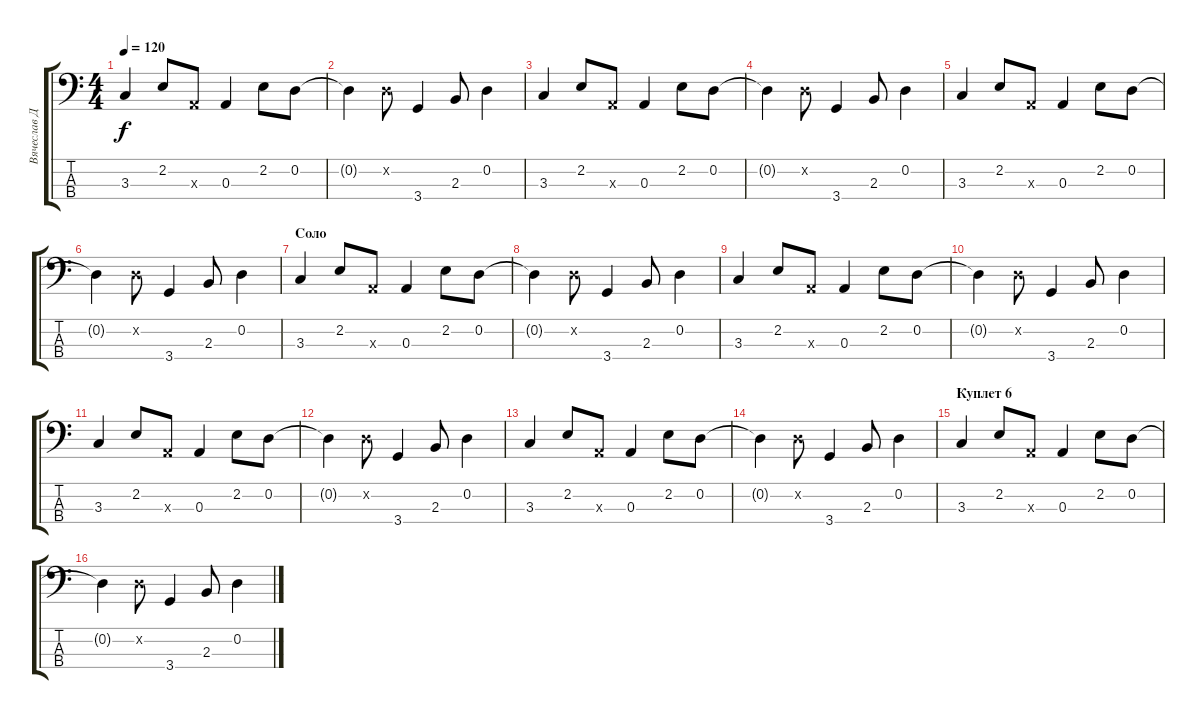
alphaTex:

\track ("Вячеслав Двинин" "Вячеслав Д") {instrument acousticbass}
\staff {score tabs}
\tuning (G2 D2 A1 E1) {hide}
\ts (4 4)
\tempo 120
\clef f4
\ks c
3.3.4{dy f} 2.2.8 0.3{x}.8 0.3.4 2.2.8 0.2.8 |
0.2{t}.4 0.2{x}.8 3.4.4 2.3.8 0.2.4 |
3.3.4 2.2.8 0.3{x}.8 0.3.4 2.2.8 0.2.8 |
0.2{t}.4 0.2{x}.8 3.4.4 2.3.8 0.2.4 |
3.3.4 2.2.8 0.3{x}.8 0.3.4 2.2.8 0.2.8 |
0.2{t}.4 0.2{x}.8 3.4.4 2.3.8 0.2.4 |
\section ("" "Соло")
3.3.4 2.2.8 0.3{x}.8 0.3.4 2.2.8 0.2.8 |
0.2{t}.4 0.2{x}.8 3.4.4 2.3.8 0.2.4 |
3.3.4 2.2.8 0.3{x}.8 0.3.4 2.2.8 0.2.8 |
0.2{t}.4 0.2{x}.8 3.4.4 2.3.8 0.2.4 |
3.3.4 2.2.8 0.3{x}.8 0.3.4 2.2.8 0.2.8 |
0.2{t}.4 0.2{x}.8 3.4.4 2.3.8 0.2.4 |
3.3.4 2.2.8 0.3{x}.8 0.3.4 2.2.8 0.2.8 |
0.2{t}.4 0.2{x}.8 3.4.4 2.3.8 0.2.4 |
\section ("" "Куплет 6")
3.3.4 2.2.8 0.3{x}.8 0.3.4 2.2.8 0.2.8 |
0.2{t}.4 0.2{x}.8 3.4.4 2.3.8 0.2.4
